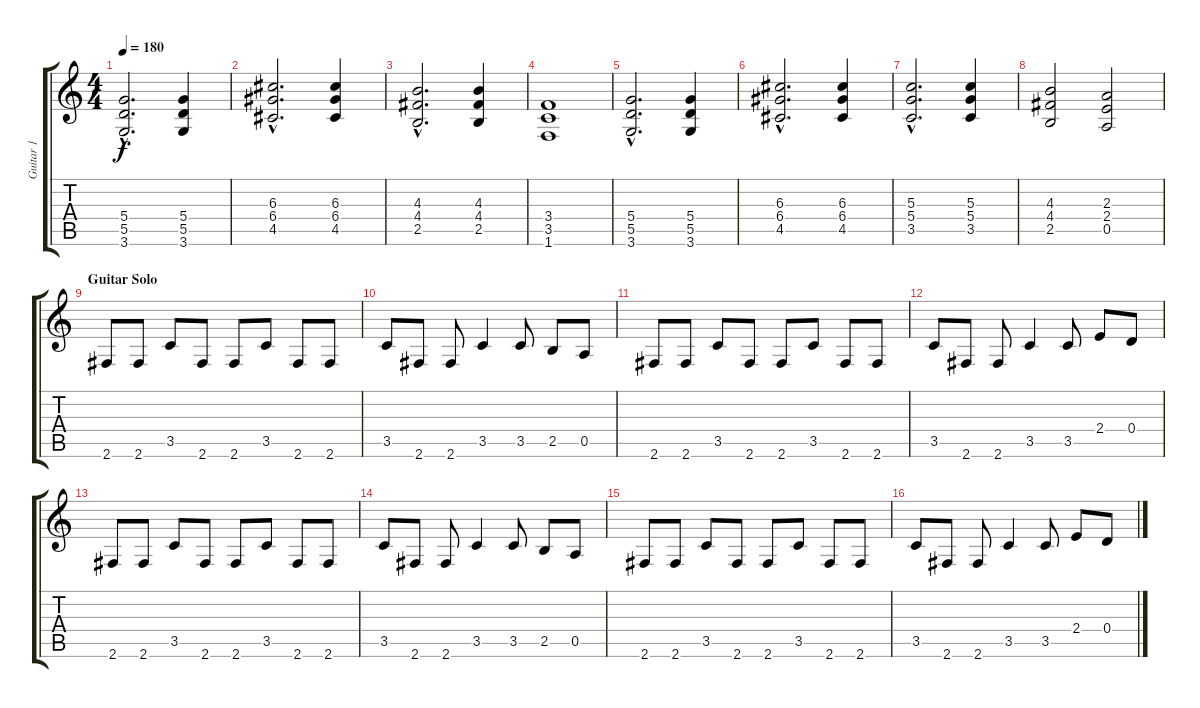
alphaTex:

\track ("Guitar 1" "Guitar 1") {instrument distortionguitar}
\staff {score tabs}
\tuning (E4 B3 G3 D3 A2 E2) {hide}
\ts (4 4)
\tempo 180
\clef g2
\ks c
(5.4{hac} 5.5{hac} 3.6{hac}).2{d dy f} (5.4 5.5 3.6).4 |
(6.3{hac} 6.4{hac} 4.5{hac}).2{d} (6.3 6.4 4.5).4 |
(4.3{hac} 4.4{hac} 2.5{hac}).2{d} (4.3 4.4 2.5).4 |
(3.4 3.5 1.6).1 |
(5.4{hac} 5.5{hac} 3.6{hac}).2{d} (5.4 5.5 3.6).4 |
(6.3{hac} 6.4{hac} 4.5{hac}).2{d} (6.3 6.4 4.5).4 |
(5.3{hac} 5.4{hac} 3.5{hac}).2{d} (5.3 5.4 3.5).4 |
(4.3 4.4 2.5).2 (2.3 2.4 0.5).2 |
\section ("" "Guitar Solo")
2.6.8 2.6.8 3.5.8 2.6.8 2.6.8 3.5.8 2.6.8 2.6.8 |
3.5.8 2.6.8 2.6.8 3.5.4 3.5.8 2.5.8 0.5.8 |
2.6.8 2.6.8 3.5.8 2.6.8 2.6.8 3.5.8 2.6.8 2.6.8 |
3.5.8 2.6.8 2.6.8 3.5.4 3.5.8 2.4.8 0.4.8 |
2.6.8 2.6.8 3.5.8 2.6.8 2.6.8 3.5.8 2.6.8 2.6.8 |
3.5.8 2.6.8 2.6.8 3.5.4 3.5.8 2.5.8 0.5.8 |
2.6.8 2.6.8 3.5.8 2.6.8 2.6.8 3.5.8 2.6.8 2.6.8 |
3.5.8 2.6.8 2.6.8 3.5.4 3.5.8 2.4.8 0.4.8
